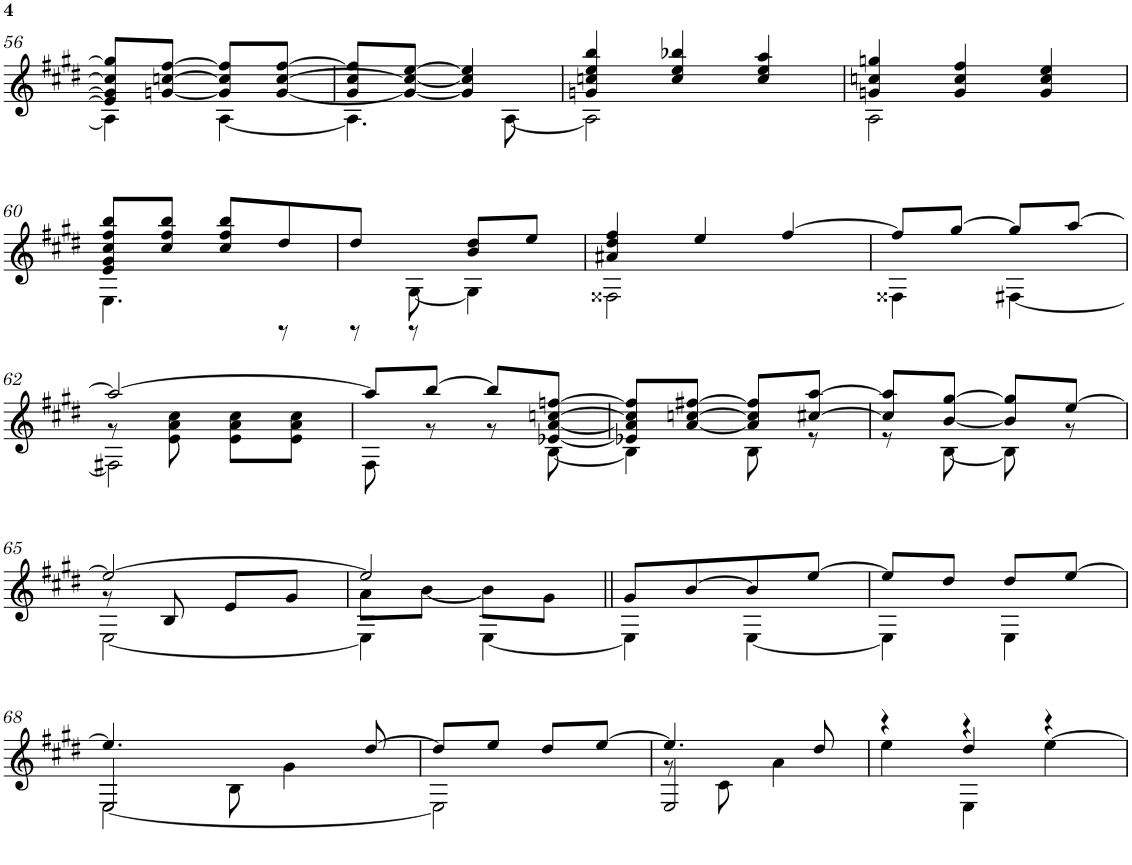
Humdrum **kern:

**kern
*part1
*staff1
*I"Nylon Guitar
!!LO:PB:g=z
*clefG2
*k[f#c#g#d#]
*E:
*M2/4
=56
*^
8e/] 8g/] 8cc/] 8gg/]L	4A\]
[<8gn/ [>8ccn/ [>8ff#/J	.
8g/] 8cc/] 8ff#/]L	[<4A\
[<8g/ [>8cc/ [>8ff#/J	.
=57	=57
8g#/ 8cc#/ 8ff#/]L	4.A\]
8g/_ 8cc/_ [>8ee/J	.
4g/] 4cc/] 4ee/]	.
.	[<8A\
=58	=58
4gn/ 4ccn/ 4ee/ 4bb/	2A\]
4cc/ 4ee/ 4bb-X/	.
4cc/ 4ee/ 4aa/	4ryy
=59	=59
4gn/ 4ccn/ 4ggn/	2A\
4g/ 4cc/ 4ff#/	.
4g/ 4cc/ 4ee/	4ryy
!!LO:LB:g=z	!!
=60	=60
8e/ 8g#/ 8cc#/ 8ff#/ 8bb/L	4.E\
8cc#/ 8ff#/ 8bb/J	.
8cc#/ 8ff#/ 8bb/L	.
8dd#/	8r
8dd#/J	8r
[<8G#\	8r
4G#\]	8b/ 8dd#/L
.	8ee/J
2F##X\	4a#X/ 4dd#/ 4ff#/
.	4ee/
4ryy	[>4ff#/
=61	=61
8ff#/L]	4F##X\
[>8gg#/J	.
8gg#/L]	[4F#X\
[>8aa/J	.
!!LO:LB:g=z	!!
=62	=62
*	*^
2aa/_	8r	2F#X\]
.	8e\ 8a\ 8cc#\	.
.	8e\ 8a\ 8cc#\L	.
.	8e\ 8a\ 8cc#\J	.
8aa/L]	8ryy	8F#\
[>8bb/J	8r	4.ryy
8bb/L]	8r	.
[<8e-X/ [<8a/ [8ccn/ [8ffn/J	[<8B\	.
*	*v	*v
=63	=63
8e-X/] 8a/] 8cc/] 8ff/]L	4B\]
[<8a/ [>8ccn/ [>8ff#X/J	.
8a/] 8cc/] 8ff#/]L	8B\
[>8cc#X/ [>8aa/J	8r
=64	=64
8cc#/] 8aa/]L	8r
[<8b/ [>8gg#/J	[<8B\
8b/] 8gg#/]L	8B\]
[>8ee/J	8r
!!LO:LB:g=z	!!
=65	=65
*	*^
2ee/_	8r	[<2E\
.	8B/	.
.	8e/L	.
.	8g#/J	.
=66||	=66||	=66||
2ee/]	8a\L	4E\]
.	[<8b\J	.
.	8b\L]	[<4E\
.	8g#\J	.
2ryy	8g#/L	4E\]
.	[>8b/	.
.	8b/]	[<4E\
.	[>8ee/J	.
*	*v	*v
=67	=67
8ee/L]	4E\]
8dd#/J	.
8dd#/L	4E\
[>8ee/J	.
!!LO:LB:g=z	!!
=68	=68
*	*^
4.ee/]	[<2E/	2E\
8ryy	.	.
4.ryy	8B\	2ryy
.	4g#\	.
8ryy	[8dd#/	.
*	*v	*v
=69	=69
8dd#/L]	2E\]
4.ryy	.
8ee/J	4.ryy
8dd#/L	.
[8ee/J	.
=70	=70
*	*^
4.ee/]	8r	2E/
.	8c#\	.
.	4a\	.
8dd#/	.	.
=71	=71	=71
4r	4ee\	4ryy
4r	4E\	4dd#/
4r	[>4ee\	4ryy
*v	*v	*v
=
*-
